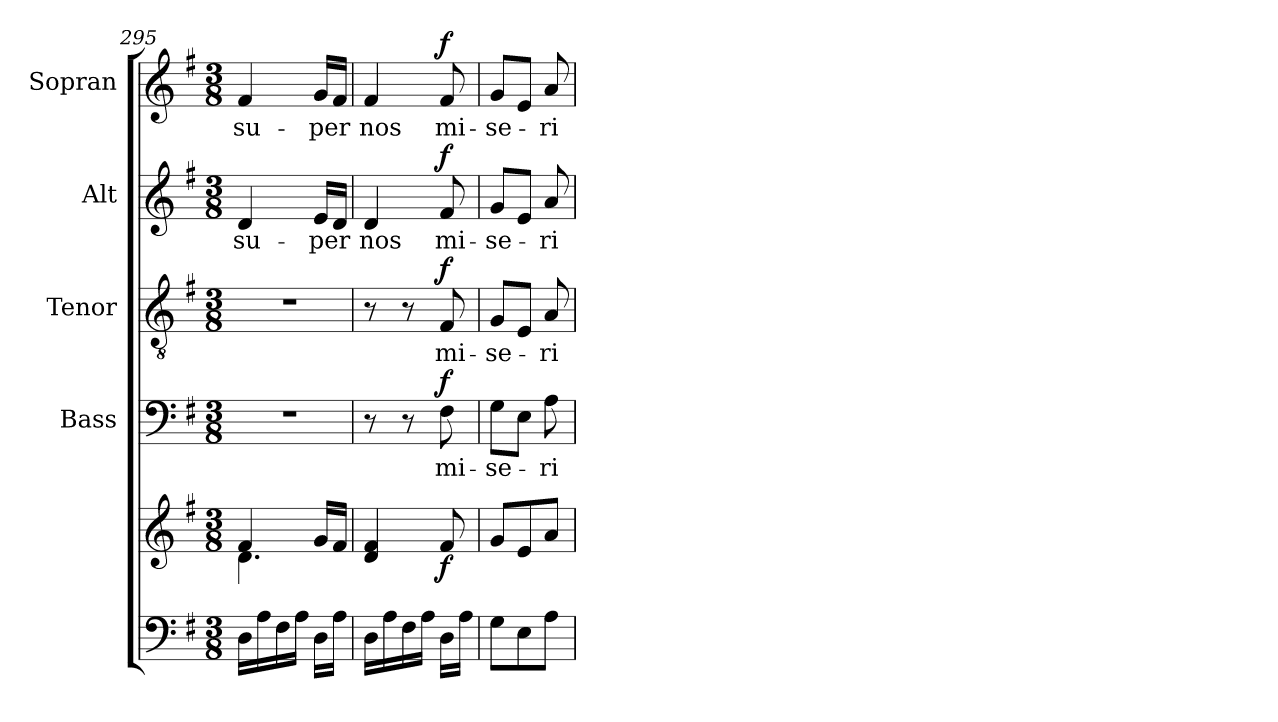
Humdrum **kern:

**kern	**kern	**dynam	**kern	**text	**dynam	**kern	**text	**dynam	**kern	**text	**dynam	**kern	**text	**dynam
*part5	*part5	*part5	*part4	*part4	*part4	*part3	*part3	*part3	*part2	*part2	*part2	*part1	*part1	*part1
*staff6	*staff5	*staff5/6	*staff4	*staff4	*staff4	*staff3	*staff3	*staff3	*staff2	*staff2	*staff2	*staff1	*staff1	*staff1
*	*	*	*I"Bass	*	*	*I"Tenor	*	*	*I"Alt	*	*	*I"Sopran	*	*
*	*	*	*I'B.	*	*	*I'T.	*	*	*I'A.	*	*	*I'S.	*	*
*clefF4	*clefG2	*	*clefF4	*	*	*clefGv2	*	*	*clefG2	*	*	*clefG2	*	*
*k[f#]	*k[f#]	*	*k[f#]	*	*	*k[f#]	*	*	*k[f#]	*	*	*k[f#]	*	*
*G:	*G:	*	*G:	*	*	*G:	*	*	*G:	*	*	*G:	*	*
*M3/8	*M3/8	*	*M3/8	*	*	*M3/8	*	*	*M3/8	*	*	*M3/8	*	*
=295	=295	=295	=295	=295	=295	=295	=295	=295	=295	=295	=295	=295	=295	=295
*	*^	*	*	*	*	*	*	*	*	*	*	*	*	*
!	!	!	!	!	!	!	!	!	!	!	!LO:LY:b	!	!	!LO:LY:b	!
16D\LL	4f#/	4.d\	.	4.r	.	.	4.r	.	.	4d/	su-	.	4f#/	su-	.
16A\	.	.	.	.	.	.	.	.	.	.	.	.	.	.	.
16F#\	.	.	.	.	.	.	.	.	.	.	.	.	.	.	.
16A\JJ	.	.	.	.	.	.	.	.	.	.	.	.	.	.	.
!	!	!	!	!	!	!	!	!	!	!	!LO:LY:b	!	!	!LO:LY:b	!
16D\LL	16g/LL	.	.	.	.	.	.	.	.	16e/LL	-per	.	16g/LL	-per	.
16A\JJ	16f#/JJ	.	.	.	.	.	.	.	.	16d/JJ	.	.	16f#/JJ	.	.
*	*v	*v	*	*	*	*	*	*	*	*	*	*	*	*	*
=296	=296	=296	=296	=296	=296	=296	=296	=296	=296	=296	=296	=296	=296	=296
!	!	!	!	!	!	!	!	!	!	!LO:LY:b	!	!	!LO:LY:b	!
16D\LL	4d/ 4f#/	.	8r	.	.	8r	.	.	4d/	nos	.	4f#/	nos	.
16A\	.	.	.	.	.	.	.	.	.	.	.	.	.	.
16F#\	.	.	8r	.	.	8r	.	.	.	.	.	.	.	.
16A\JJ	.	.	.	.	.	.	.	.	.	.	.	.	.	.
!	!	!LO:DY:b	!	!LO:LY:b	!LO:DY:a	!	!LO:LY:b	!LO:DY:a	!	!LO:LY:b	!LO:DY:a	!	!LO:LY:b	!LO:DY:a
16D\LL	8f#/	f	8F#\	mi-	f	8F#/	mi-	f	8f#/	mi-	f	8f#/	mi-	f
16A\JJ	.	.	.	.	.	.	.	.	.	.	.	.	.	.
=297	=297	=297	=297	=297	=297	=297	=297	=297	=297	=297	=297	=297	=297	=297
!	!	!	!	!LO:LY:b	!	!	!LO:LY:b	!	!	!LO:LY:b	!	!	!LO:LY:b	!
8G\L	8g/L	.	8G\L	-se-	.	8G/L	-se-	.	8g/L	-se-	.	8g/L	-se-	.
8E\	8e/	.	8E\J	.	.	8E/J	.	.	8e/J	.	.	8e/J	.	.
!	!	!	!	!LO:LY:b	!	!	!LO:LY:b	!	!	!LO:LY:b	!	!	!LO:LY:b	!
8A\J	8a/J	.	8A\	-ri-	.	8A/	-ri-	.	8a/	-ri-	.	8a/	-ri-	.
=	=	=	=	=	=	=	=	=	=	=	=	=	=	=
*-	*-	*-	*-	*-	*-	*-	*-	*-	*-	*-	*-	*-	*-	*-
